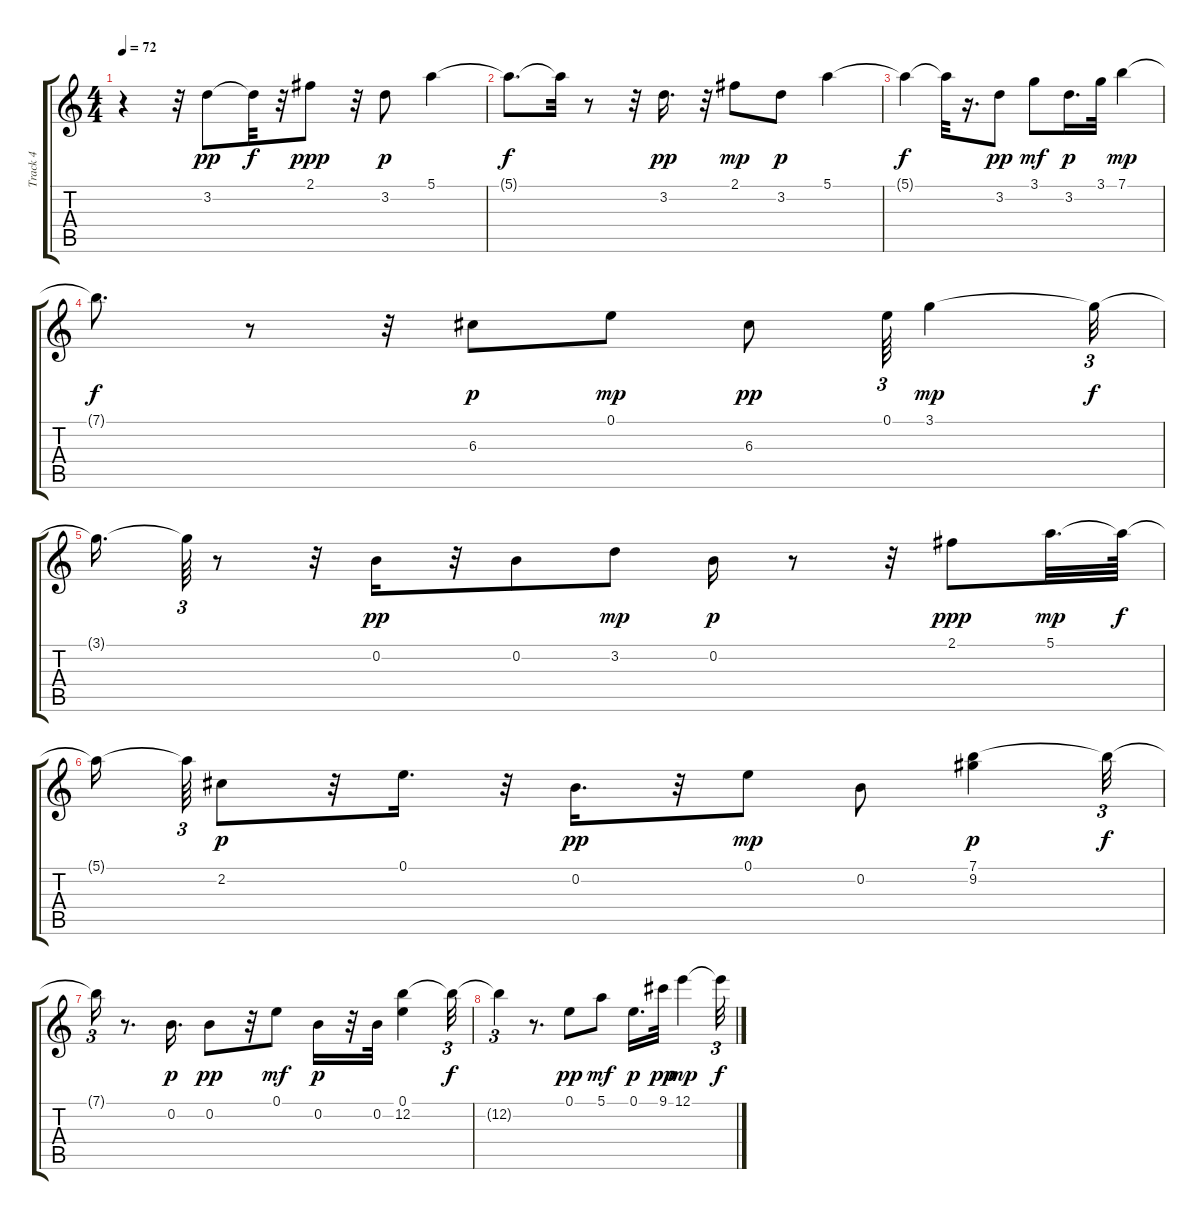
\track ("Track 4" "Track 4") {instrument electricguitarclean}
\staff {score tabs}
\tuning (E4 B3 G3 D3 A2 E2) {hide}
\ts (4 4)
\tempo 72
\clef g2
\ks c
r.4{dy pp} r.32 3.2.8 3.2{t}.32{dy f} r.32 2.1.8{dy ppp} r.32 3.2.8{dy p} 5.1.4 |
5.1{t}.8{d dy f} 5.1{t}.32 r.8 r.32 3.2.16{d dy pp} r.32 2.1.8{dy mp} 3.2.8{dy p} 5.1.4 |
5.1{t}.4{dy f} 5.1{t}.32 r.16{d} 3.2.8{dy pp} 3.1.8{dy mf} 3.2.16{d dy p} 3.1.32 7.1.4{dy mp} |
7.1{t}.8{d dy f} r.8 r.32 6.3.8{dy p} 0.1.8{dy mp} 6.3.8{dy pp} 0.1.64{tu (3 2)} 3.1.4{dy mp} 3.1{t}.32{tu (3 2) dy f} |
3.1{t}.16{d} 3.1{t}.64{tu (3 2)} r.8 r.32 0.2.16{dy pp} r.32 0.2.8 3.2.8{dy mp} 0.2.16{dy p} r.8 r.32 2.1.8{dy ppp} 5.1.32{d dy mp} 5.1{t}.64{dy f} |
5.1{t}.16 5.1{t}.64{tu (3 2)} 2.2.8{dy p} r.32 0.1.16{d} r.32 0.2.16{d dy pp} r.32 0.1.8{dy mp} 0.2.8 (7.1 9.2).4{dy p} 7.1{t}.32{tu (3 2) dy f} |
7.1{t}.16{tu (3 2)} r.8{d} 0.2.16{d dy p} 0.2.8{dy pp} r.32 0.1.8{dy mf} 0.2.16{dy p} r.32 0.2.32 (0.1 12.2).4 12.2{t}.32{tu (3 2) dy f} |
12.2{t}.4{tu (3 2)} r.8{d} 0.1.8{dy pp} 5.1.8{dy mf} 0.1.16{d dy p} 9.1.32{dy pp} 12.1.4{dy mp} 12.1{t}.32{tu (3 2) dy f}
